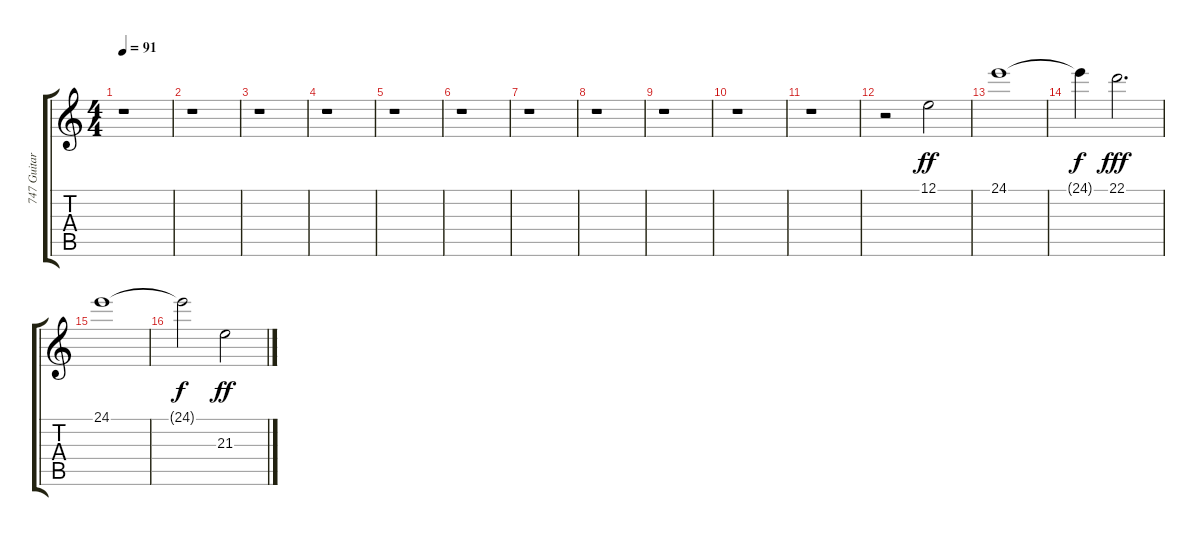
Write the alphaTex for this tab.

\track ("747 Guitar" "747 Guitar") {instrument pad4choir}
\staff {score tabs}
\tuning (E4 B3 G3 D3 A2 E2) {hide}
\ts (4 4)
\tempo 91
\clef g2
\ks c
r.1{dy ff} |
r.1 |
r.1 |
r.1 |
r.1 |
r.1 |
r.1 |
r.1 |
r.1 |
r.1 |
r.1 |
r.2 12.1.2{volume 8} |
24.1.1 |
24.1{t}.4{dy f} 22.1.2{d dy fff} |
24.1.1 |
24.1{t}.2{dy f} 21.3.2{dy ff}
